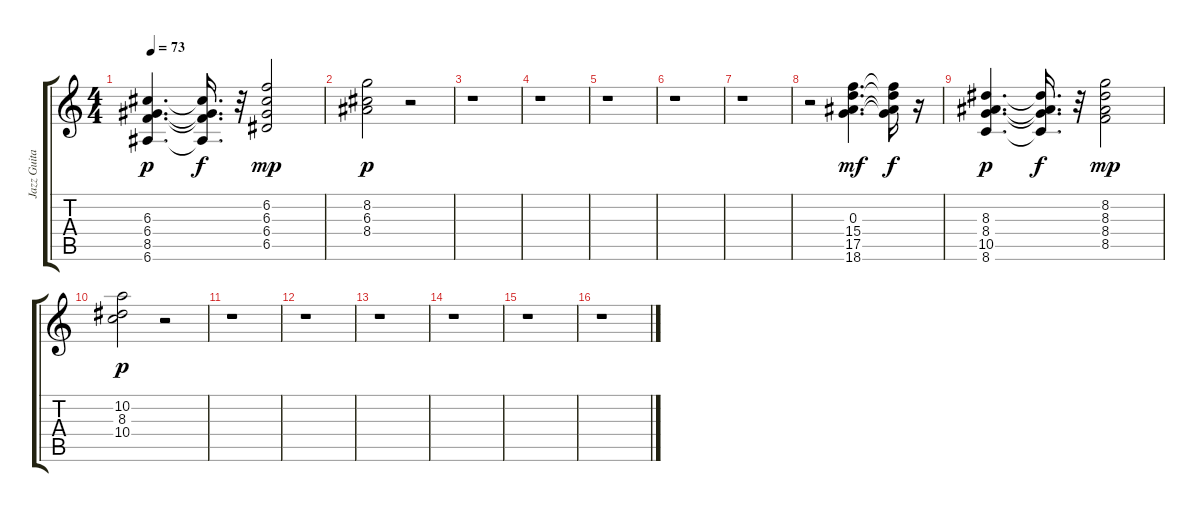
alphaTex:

\track ("Jazz Guitar" "Jazz Guita") {instrument electricguitarjazz}
\staff {score tabs}
\tuning (E4 B3 G3 D3 A2 E2) {hide}
\ts (4 4)
\tempo 73
\clef g2
\ks c
(6.3 6.4 8.5 6.6).4{d dy p} (6.3{t} 6.4{t} 8.5{t} 6.6{t}).16{d dy f} r.32 (6.2 6.3 6.4 6.5).2{dy mp} |
(8.2 6.3 8.4).2{dy p} r.2 |
r.1 |
r.1 |
r.1 |
r.1 |
r.1 |
r.2 (0.3 15.4 17.5 18.6).4{d dy mf} (0.3{t} 15.4{t} 17.5{t} 18.6{t}).16{dy f} r.16 |
(8.3 8.4 10.5 8.6).4{d dy p} (8.3{t} 8.4{t} 10.5{t} 8.6{t}).16{d dy f} r.32 (8.2 8.3 8.4 8.5).2{dy mp} |
(10.2 8.3 10.4).2{dy p} r.2 |
r.1 |
r.1 |
r.1 |
r.1 |
r.1 |
r.1
